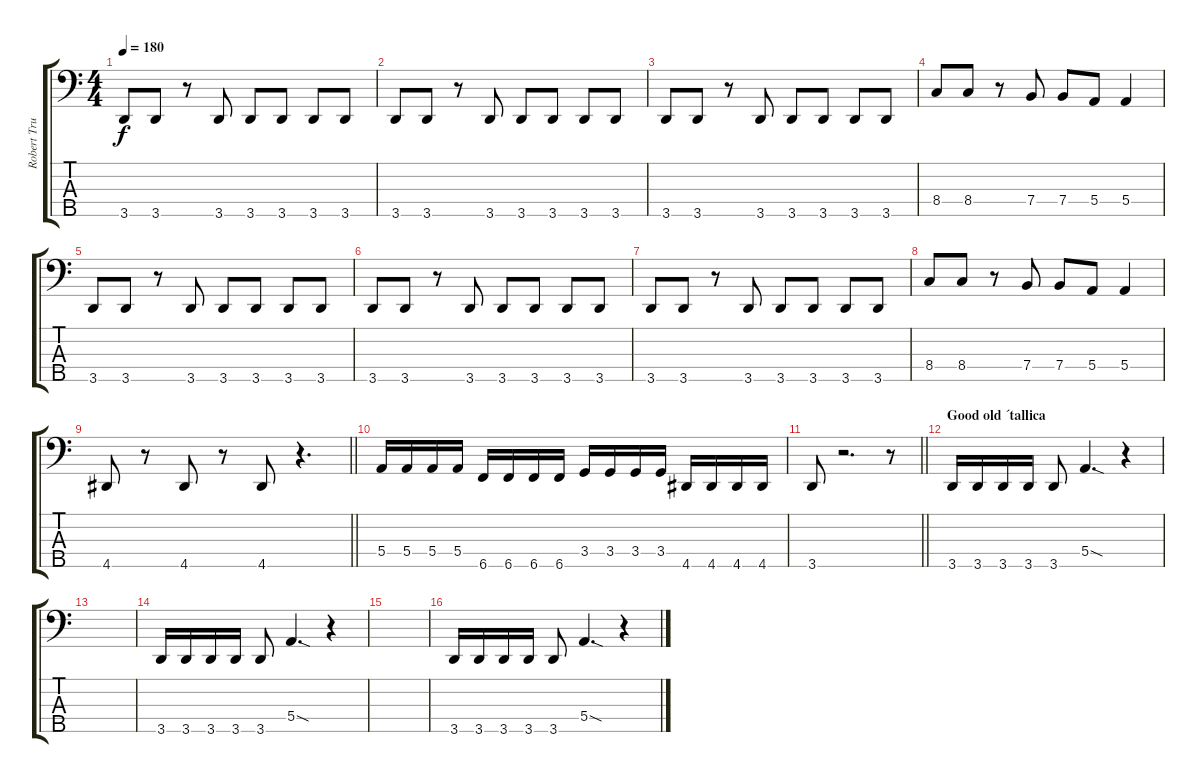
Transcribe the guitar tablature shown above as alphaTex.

\track ("Robert Trujillo Bass" "Robert Tru") {instrument electricbassfinger}
\staff {score tabs}
\tuning (G2 D2 A1 E1 B0) {hide}
\ts (4 4)
\tempo 180
\clef f4
\ks c
3.5.8{dy f} 3.5.8 r.8 3.5.8 3.5.8 3.5.8 3.5.8 3.5.8 |
3.5.8 3.5.8 r.8 3.5.8 3.5.8 3.5.8 3.5.8 3.5.8 |
3.5.8 3.5.8 r.8 3.5.8 3.5.8 3.5.8 3.5.8 3.5.8 |
8.4.8 8.4.8 r.8 7.4.8 7.4.8 5.4.8 5.4.4 |
3.5.8 3.5.8 r.8 3.5.8 3.5.8 3.5.8 3.5.8 3.5.8 |
3.5.8 3.5.8 r.8 3.5.8 3.5.8 3.5.8 3.5.8 3.5.8 |
3.5.8 3.5.8 r.8 3.5.8 3.5.8 3.5.8 3.5.8 3.5.8 |
8.4.8 8.4.8 r.8 7.4.8 7.4.8 5.4.8 5.4.4 |
\barLineRight lightlight
4.5.8 r.8 4.5.8 r.8 4.5.8 r.4{d} |
\section ("" "")
5.4.16 5.4.16 5.4.16 5.4.16 6.5.16 6.5.16 6.5.16 6.5.16 3.4.16 3.4.16 3.4.16 3.4.16 4.5.16 4.5.16 4.5.16 4.5.16 |
\barLineRight lightlight
3.5.8 r.2{d} r.8 |
\section ("" "Good old ´tallica")
3.5.16 3.5.16 3.5.16 3.5.16 3.5.8 5.4{sod}.4{d} r.4 |
|
3.5.16 3.5.16 3.5.16 3.5.16 3.5.8 5.4{sod}.4{d} r.4 |
|
3.5.16 3.5.16 3.5.16 3.5.16 3.5.8 5.4{sod}.4{d} r.4
